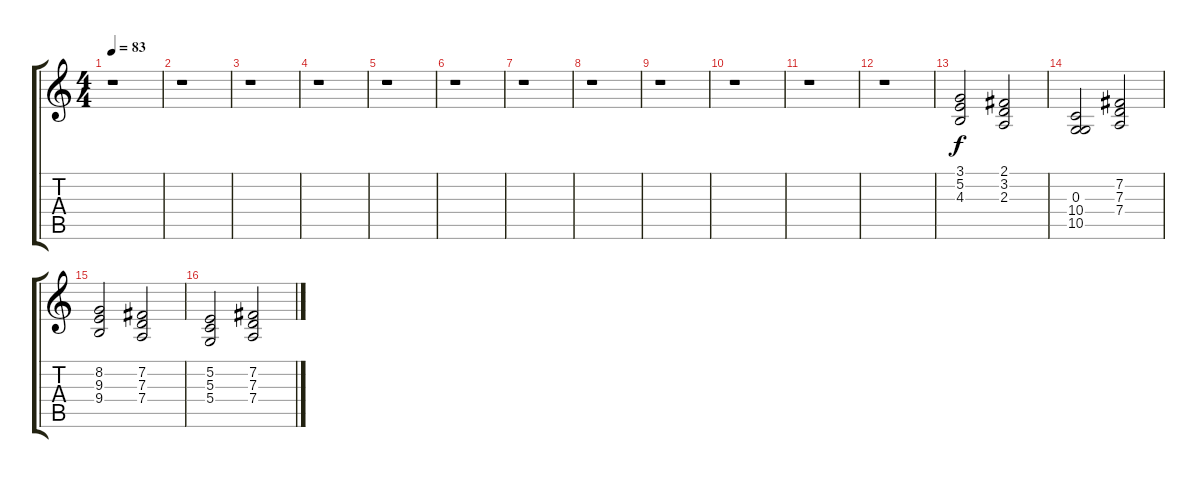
\track "" {instrument electricpiano1}
\staff {score tabs}
\tuning (E4 B3 G3 D3 A2 E2) {hide}
\ts (4 4)
\tempo 83
\clef g2
\ks c
r.1{dy f} |
r.1 |
r.1 |
r.1 |
r.1 |
r.1 |
r.1 |
r.1 |
r.1 |
r.1 |
r.1 |
r.1 |
(3.1 5.2 4.3).2 (2.1 3.2 2.3).2 |
(0.3 10.4 10.5).2 (7.2 7.3 7.4).2 |
(8.2 9.3 9.4).2 (7.2 7.3 7.4).2 |
(5.2 5.3 5.4).2 (7.2 7.3 7.4).2
